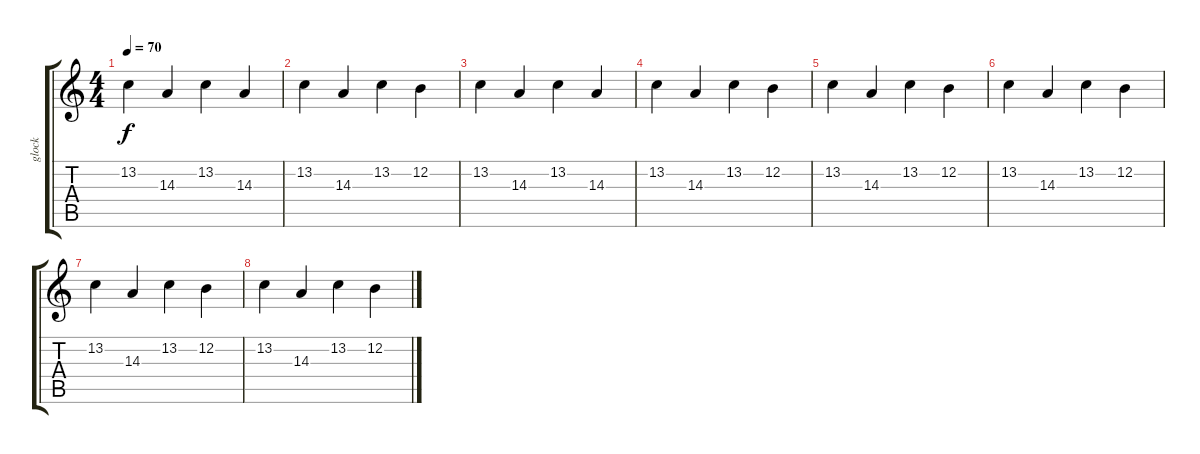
\track ("glock" "glock") {instrument musicbox}
\staff {score tabs}
\tuning (E4 B3 G3 D3 A2 E2) {hide}
\ts (4 4)
\tempo 70
\clef g2
\ks c
13.2.4{dy f} 14.3.4 13.2.4 14.3.4 |
13.2.4 14.3.4 13.2.4 12.2.4 |
13.2.4 14.3.4 13.2.4 14.3.4 |
13.2.4 14.3.4 13.2.4 12.2.4 |
13.2.4 14.3.4 13.2.4 12.2.4 |
13.2.4 14.3.4 13.2.4 12.2.4 |
13.2.4 14.3.4 13.2.4 12.2.4 |
13.2.4 14.3.4 13.2.4 12.2.4
